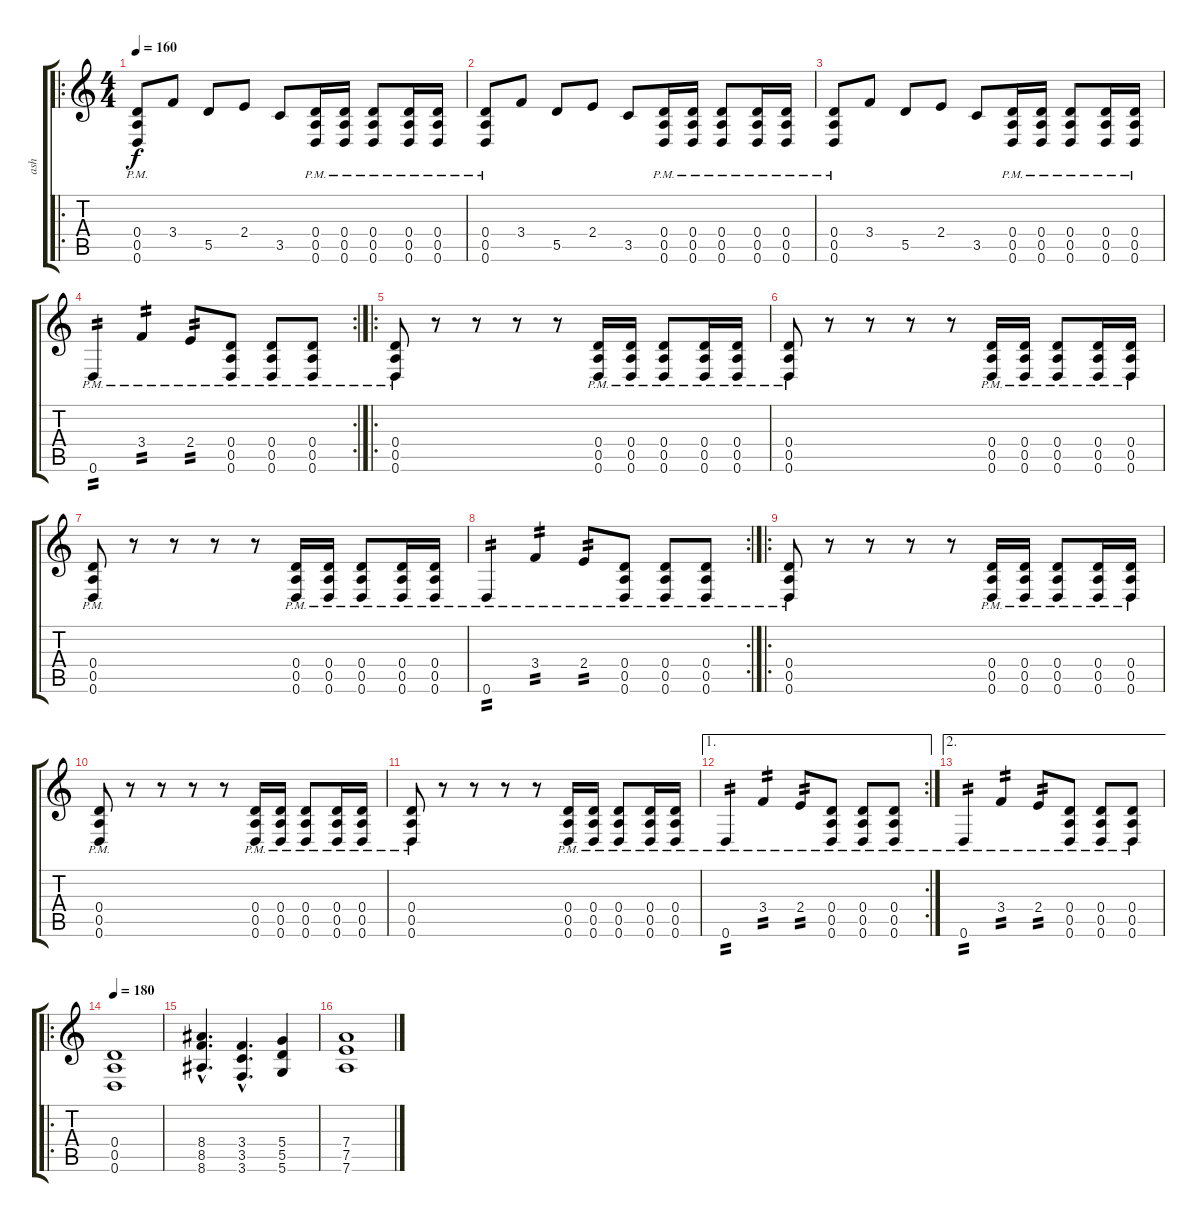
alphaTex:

\track ("ash" "ash") {instrument distortionguitar}
\staff {score tabs}
\tuning (E4 B3 G3 D3 A2 D2) {hide}
\ro
\ts (4 4)
\tempo 160
\clef g2
\ks c
(0.4{pm} 0.5{pm} 0.6{pm}).8{dy f} 3.4.8 5.5.8 2.4.8 3.5.8 (0.4{pm} 0.5{pm} 0.6{pm}).16 (0.4{pm} 0.5{pm} 0.6{pm}).16 (0.4{pm} 0.5{pm} 0.6{pm}).8 (0.4{pm} 0.5{pm} 0.6{pm}).16 (0.4{pm} 0.5{pm} 0.6{pm}).16 |
(0.4{pm} 0.5{pm} 0.6{pm}).8 3.4.8 5.5.8 2.4.8 3.5.8 (0.4{pm} 0.5{pm} 0.6{pm}).16 (0.4{pm} 0.5{pm} 0.6{pm}).16 (0.4{pm} 0.5{pm} 0.6{pm}).8 (0.4{pm} 0.5{pm} 0.6{pm}).16 (0.4{pm} 0.5{pm} 0.6{pm}).16 |
(0.4{pm} 0.5{pm} 0.6{pm}).8 3.4.8 5.5.8 2.4.8 3.5.8 (0.4{pm} 0.5{pm} 0.6{pm}).16 (0.4{pm} 0.5{pm} 0.6{pm}).16 (0.4{pm} 0.5{pm} 0.6{pm}).8 (0.4{pm} 0.5{pm} 0.6{pm}).16 (0.4{pm} 0.5{pm} 0.6{pm}).16 |
\rc 2
0.6{pm}.4{tp 2} 3.4{pm}.4{tp 2} 2.4{pm}.8{tp 2} (0.4{pm} 0.5{pm} 0.6{pm}).8 (0.4{pm} 0.5{pm} 0.6{pm}).8 (0.4{pm} 0.5{pm} 0.6{pm}).8 |
\ro
(0.4{pm} 0.5{pm} 0.6{pm}).8 r.8 r.8 r.8 r.8 (0.4{pm} 0.5{pm} 0.6{pm}).16 (0.4{pm} 0.5{pm} 0.6{pm}).16 (0.4{pm} 0.5{pm} 0.6{pm}).8 (0.4{pm} 0.5{pm} 0.6{pm}).16 (0.4{pm} 0.5{pm} 0.6{pm}).16 |
(0.4{pm} 0.5{pm} 0.6{pm}).8 r.8 r.8 r.8 r.8 (0.4{pm} 0.5{pm} 0.6{pm}).16 (0.4{pm} 0.5{pm} 0.6{pm}).16 (0.4{pm} 0.5{pm} 0.6{pm}).8 (0.4{pm} 0.5{pm} 0.6{pm}).16 (0.4{pm} 0.5{pm} 0.6{pm}).16 |
(0.4{pm} 0.5{pm} 0.6{pm}).8 r.8 r.8 r.8 r.8 (0.4{pm} 0.5{pm} 0.6{pm}).16 (0.4{pm} 0.5{pm} 0.6{pm}).16 (0.4{pm} 0.5{pm} 0.6{pm}).8 (0.4{pm} 0.5{pm} 0.6{pm}).16 (0.4{pm} 0.5{pm} 0.6{pm}).16 |
\rc 2
0.6{pm}.4{tp 2} 3.4{pm}.4{tp 2} 2.4{pm}.8{tp 2} (0.4{pm} 0.5{pm} 0.6{pm}).8 (0.4{pm} 0.5{pm} 0.6{pm}).8 (0.4{pm} 0.5{pm} 0.6{pm}).8 |
\ro
(0.4{pm} 0.5{pm} 0.6{pm}).8 r.8 r.8 r.8 r.8 (0.4{pm} 0.5{pm} 0.6{pm}).16 (0.4{pm} 0.5{pm} 0.6{pm}).16 (0.4{pm} 0.5{pm} 0.6{pm}).8 (0.4{pm} 0.5{pm} 0.6{pm}).16 (0.4{pm} 0.5{pm} 0.6{pm}).16 |
(0.4{pm} 0.5{pm} 0.6{pm}).8 r.8 r.8 r.8 r.8 (0.4{pm} 0.5{pm} 0.6{pm}).16 (0.4{pm} 0.5{pm} 0.6{pm}).16 (0.4{pm} 0.5{pm} 0.6{pm}).8 (0.4{pm} 0.5{pm} 0.6{pm}).16 (0.4{pm} 0.5{pm} 0.6{pm}).16 |
(0.4{pm} 0.5{pm} 0.6{pm}).8 r.8 r.8 r.8 r.8 (0.4{pm} 0.5{pm} 0.6{pm}).16 (0.4{pm} 0.5{pm} 0.6{pm}).16 (0.4{pm} 0.5{pm} 0.6{pm}).8 (0.4{pm} 0.5{pm} 0.6{pm}).16 (0.4{pm} 0.5{pm} 0.6{pm}).16 |
\ae 1
\rc 2
0.6{pm}.4{tp 2} 3.4{pm}.4{tp 2} 2.4{pm}.8{tp 2} (0.4{pm} 0.5{pm} 0.6{pm}).8 (0.4{pm} 0.5{pm} 0.6{pm}).8 (0.4{pm} 0.5{pm} 0.6{pm}).8 |
\ae 2
0.6{pm}.4{tp 2} 3.4{pm}.4{tp 2} 2.4{pm}.8{tp 2} (0.4{pm} 0.5{pm} 0.6{pm}).8 (0.4{pm} 0.5{pm} 0.6{pm}).8 (0.4{pm} 0.5{pm} 0.6{pm}).8 |
\ro
\tempo 180
(0.4 0.5 0.6).1 |
(8.4{hac} 8.5{hac} 8.6{hac}).4{d} (3.4{hac} 3.5{hac} 3.6{hac}).4{d} (5.4 5.5 5.6).4 |
(7.4 7.5 7.6).1
